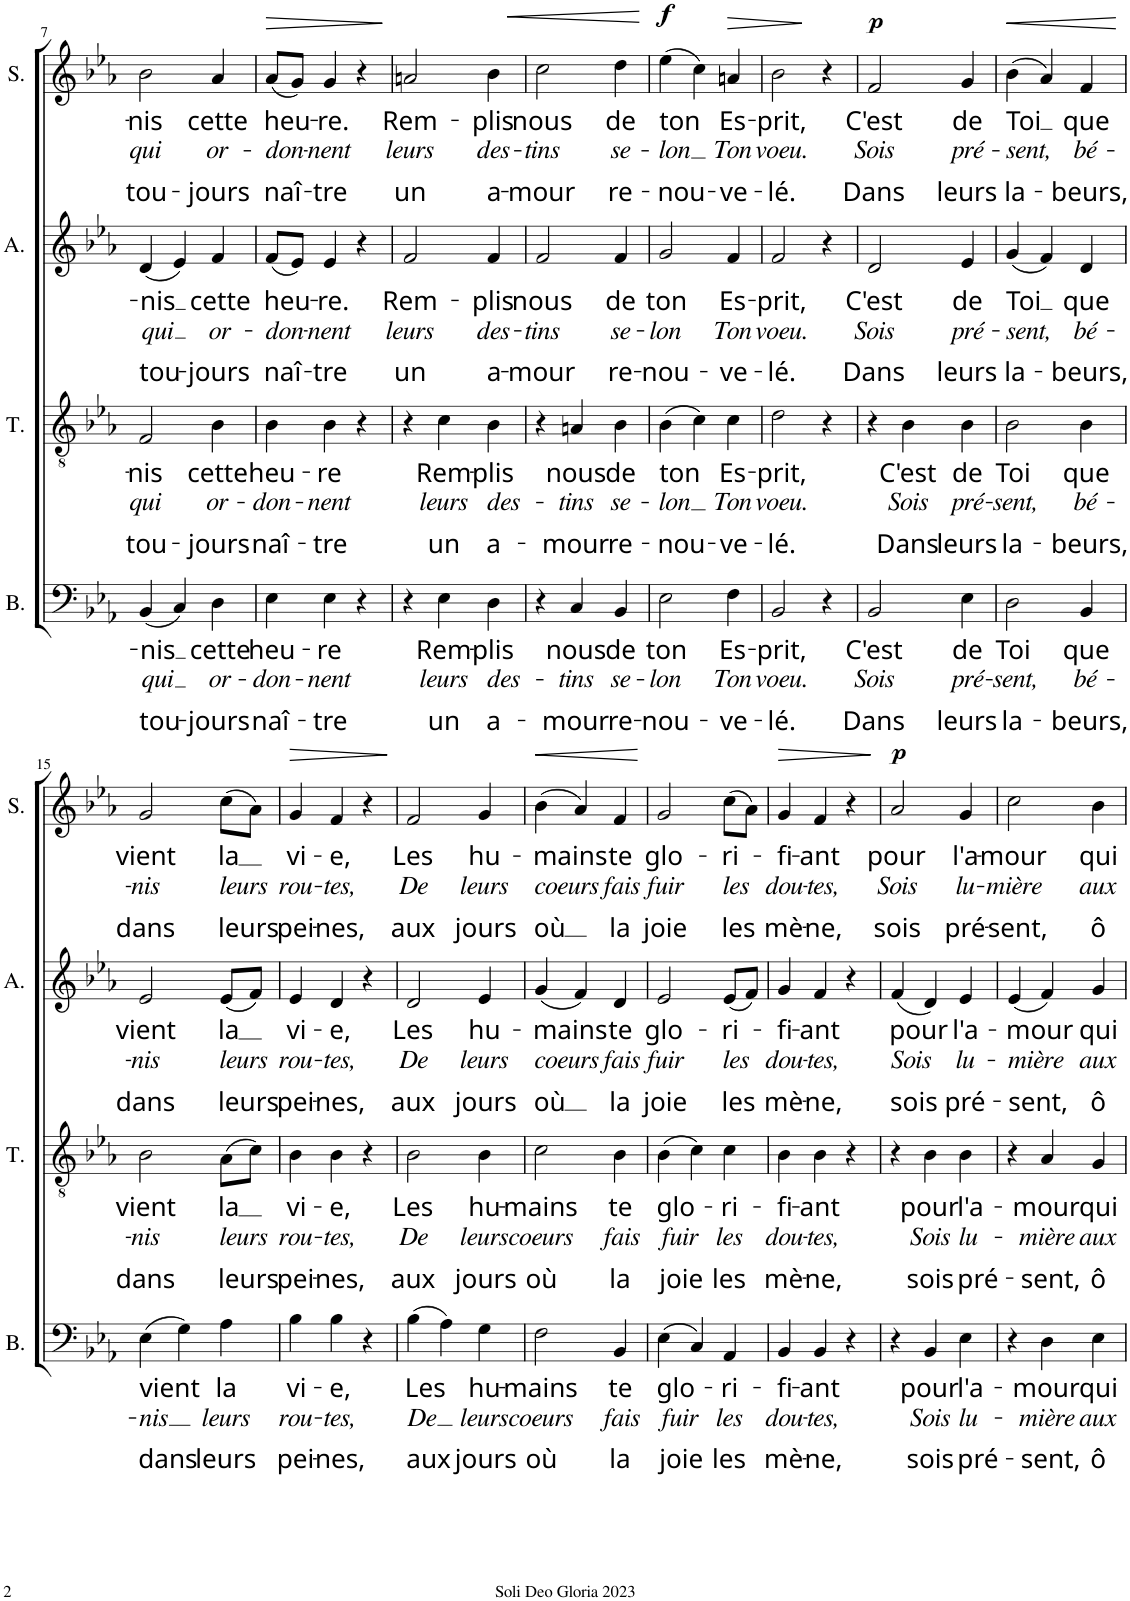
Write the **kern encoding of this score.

**kern	**text	**text	**text	**kern	**text	**text	**text	**kern	**text	**text	**text	**kern	**text	**text	**text	**dynam
*part4	*part4	*part4	*part4	*part3	*part3	*part3	*part3	*part2	*part2	*part2	*part2	*part1	*part1	*part1	*part1	*part1
*staff4	*staff4	*staff4	*staff4	*staff3	*staff3	*staff3	*staff3	*staff2	*staff2	*staff2	*staff2	*staff1	*staff1	*staff1	*staff1	*staff1
*I"Bass	*	*	*	*I"Tenor	*	*	*	*I"Alto	*	*	*	*I"Soprano	*	*	*	*
*I'B.	*	*	*	*I'T.	*	*	*	*I'A.	*	*	*	*I'S.	*	*	*	*
!!LO:PB:g=z
*clefF4	*	*	*	*clefGv2	*	*	*	*clefG2	*	*	*	*clefG2	*	*	*	*
*k[b-e-a-]	*	*	*	*k[b-e-a-]	*	*	*	*k[b-e-a-]	*	*	*	*k[b-e-a-]	*	*	*	*
*M3/4	*	*	*	*M3/4	*	*	*	*M3/4	*	*	*	*M3/4	*	*	*	*
=7	=7	=7	=7	=7	=7	=7	=7	=7	=7	=7	=7	=7	=7	=7	=7	=7
!	!LO:LY:b	!LO:LY:b	!LO:LY:b	!	!LO:LY:b	!LO:LY:b	!LO:LY:b	!	!LO:LY:b	!LO:LY:b	!LO:LY:b	!	!LO:LY:b	!LO:LY:b	!LO:LY:b	!
(4BB-/	-nis	qui	tou-	2F/	-nis	qui	tou-	(4d/	-nis	qui	tou-	2b-\	-nis	qui	tou-	.
4C/)	.	.	.	.	.	.	.	4e-/)	.	.	.	.	.	.	.	.
!	!LO:LY:b	!LO:LY:b	!LO:LY:b	!	!LO:LY:b	!LO:LY:b	!LO:LY:b	!	!LO:LY:b	!LO:LY:b	!LO:LY:b	!	!LO:LY:b	!LO:LY:b	!LO:LY:b	!
4D\	cette	or-	-jours	4B-\	cette	or-	-jours	4f/	cette	or-	-jours	4a-/	cette	or-	-jours	.
=8	=8	=8	=8	=8	=8	=8	=8	=8	=8	=8	=8	=8	=8	=8	=8	=8
!	!LO:LY:b	!LO:LY:b	!LO:LY:b	!	!LO:LY:b	!LO:LY:b	!LO:LY:b	!	!LO:LY:b	!LO:LY:b	!LO:LY:b	!	!LO:LY:b	!LO:LY:b	!LO:LY:b	!LO:HP:b
4E-\	heu-	-don-	naî-	4B-\	heu-	-don-	naî-	(8f/L	heu-	-don-	naî-	(8a-/L	heu-	-don-	naî-	>
.	.	.	.	.	.	.	.	8e-/J)	.	.	.	8g/J)	.	.	.	.
!	!LO:LY:b	!LO:LY:b	!LO:LY:b	!	!LO:LY:b	!LO:LY:b	!LO:LY:b	!	!LO:LY:b	!LO:LY:b	!LO:LY:b	!	!LO:LY:b	!LO:LY:b	!LO:LY:b	!
4E-\	-re	-nent	-tre	4B-\	-re	-nent	-tre	4e-/	-re.	-nent	-tre	4g/	-re.	-nent	-tre	.
4r	.	.	.	4r	.	.	.	4r	.	.	.	4r	.	.	.	.
.	.	.	.	.	.	.	.	.	.	.	.	.	.	.	.	]
=9	=9	=9	=9	=9	=9	=9	=9	=9	=9	=9	=9	=9	=9	=9	=9	=9
!	!	!	!	!	!	!	!	!	!LO:LY:b	!LO:LY:b	!LO:LY:b	!	!LO:LY:b	!LO:LY:b	!LO:LY:b	!
4r	.	.	.	4r	.	.	.	2f/	Rem-	leurs	un	2an/	Rem-	leurs	un	.
!	!LO:LY:b	!LO:LY:b	!LO:LY:b	!	!LO:LY:b	!LO:LY:b	!LO:LY:b	!	!	!	!	!	!	!	!	!
4E-\	Rem-	leurs	un	4c\	Rem-	leurs	un	.	.	.	.	.	.	.	.	.
!	!LO:LY:b	!LO:LY:b	!LO:LY:b	!	!LO:LY:b	!LO:LY:b	!LO:LY:b	!	!LO:LY:b	!LO:LY:b	!LO:LY:b	!	!LO:LY:b	!LO:LY:b	!LO:LY:b	!LO:HP:b
4D\	-plis	des-	a-	4B-\	-plis	des-	a-	4f/	-plis	des-	a-	4b-\	-plis	des-	a-	<
=10	=10	=10	=10	=10	=10	=10	=10	=10	=10	=10	=10	=10	=10	=10	=10	=10
!	!	!	!	!	!	!	!	!	!LO:LY:b	!LO:LY:b	!LO:LY:b	!	!LO:LY:b	!LO:LY:b	!LO:LY:b	!
4r	.	.	.	4r	.	.	.	2f/	nous	-tins	-mour	2cc\	nous	-tins	-mour	.
!	!LO:LY:b	!LO:LY:b	!LO:LY:b	!	!LO:LY:b	!LO:LY:b	!LO:LY:b	!	!	!	!	!	!	!	!	!
4C/	nous	-tins	-mour	4An/	nous	-tins	-mour	.	.	.	.	.	.	.	.	.
!	!LO:LY:b	!LO:LY:b	!LO:LY:b	!	!LO:LY:b	!LO:LY:b	!LO:LY:b	!	!LO:LY:b	!LO:LY:b	!LO:LY:b	!	!LO:LY:b	!LO:LY:b	!LO:LY:b	!
4BB-/	de	se-	re-	4B-\	de	se-	re-	4f/	de	se-	re-	4dd\	de	se-	re-	.
.	.	.	.	.	.	.	.	.	.	.	.	.	.	.	.	[
=11	=11	=11	=11	=11	=11	=11	=11	=11	=11	=11	=11	=11	=11	=11	=11	=11
!	!LO:LY:b	!LO:LY:b	!LO:LY:b	!	!LO:LY:b	!LO:LY:b	!LO:LY:b	!	!LO:LY:b	!LO:LY:b	!LO:LY:b	!	!LO:LY:b	!LO:LY:b	!LO:LY:b	!LO:DY:a
2E-\	ton	-lon	-nou-	(4B-\	ton	-lon	-nou-	2g/	ton	-lon	-nou-	(4ee-\	ton	-lon	-nou-	f
.	.	.	.	4c\)	.	.	.	.	.	.	.	4cc\)	.	.	.	.
!	!LO:LY:b	!LO:LY:b	!LO:LY:b	!	!LO:LY:b	!LO:LY:b	!LO:LY:b	!	!LO:LY:b	!LO:LY:b	!LO:LY:b	!	!LO:LY:b	!LO:LY:b	!LO:LY:b	!LO:HP:b
4F\	Es-	Ton	-ve-	4c\	Es-	Ton	-ve-	4f/	Es-	Ton	-ve-	4an/	Es-	Ton	-ve-	>
=12	=12	=12	=12	=12	=12	=12	=12	=12	=12	=12	=12	=12	=12	=12	=12	=12
!	!LO:LY:b	!LO:LY:b	!LO:LY:b	!	!LO:LY:b	!LO:LY:b	!LO:LY:b	!	!LO:LY:b	!LO:LY:b	!LO:LY:b	!	!LO:LY:b	!LO:LY:b	!LO:LY:b	!
2BB-/	-prit,	voeu.	-lé.	2d\	-prit,	voeu.	-lé.	2f/	-prit,	voeu.	-lé.	2b-\	-prit,	voeu.	-lé.	.
4r	.	.	.	4r	.	.	.	4r	.	.	.	4r	.	.	.	]
=13	=13	=13	=13	=13	=13	=13	=13	=13	=13	=13	=13	=13	=13	=13	=13	=13
!	!LO:LY:b	!LO:LY:b	!LO:LY:b	!	!	!	!	!	!LO:LY:b	!LO:LY:b	!LO:LY:b	!	!LO:LY:b	!LO:LY:b	!LO:LY:b	!LO:DY:a
2BB-/	C'est	Sois	Dans	4r	.	.	.	2d/	C'est	Sois	Dans	2f/	C'est	Sois	Dans	p
!	!	!	!	!	!LO:LY:b	!LO:LY:b	!LO:LY:b	!	!	!	!	!	!	!	!	!
.	.	.	.	4B-\	C'est	Sois	Dans	.	.	.	.	.	.	.	.	.
!	!LO:LY:b	!LO:LY:b	!LO:LY:b	!	!LO:LY:b	!LO:LY:b	!LO:LY:b	!	!LO:LY:b	!LO:LY:b	!LO:LY:b	!	!LO:LY:b	!LO:LY:b	!LO:LY:b	!
4E-\	de	pré-	leurs	4B-\	de	pré-	leurs	4e-/	de	pré-	leurs	4g/	de	pré-	leurs	.
=14	=14	=14	=14	=14	=14	=14	=14	=14	=14	=14	=14	=14	=14	=14	=14	=14
!	!LO:LY:b	!LO:LY:b	!LO:LY:b	!	!LO:LY:b	!LO:LY:b	!LO:LY:b	!	!LO:LY:b	!LO:LY:b	!LO:LY:b	!	!LO:LY:b	!LO:LY:b	!LO:LY:b	!LO:HP:b
2D\	Toi	-sent,	la-	2B-\	Toi	-sent,	la-	(4g/	Toi	-sent,	la-	(4b-\	Toi	-sent,	la-	<
.	.	.	.	.	.	.	.	4f/)	.	.	.	4a-/)	.	.	.	.
!	!LO:LY:b	!LO:LY:b	!LO:LY:b	!	!LO:LY:b	!LO:LY:b	!LO:LY:b	!	!LO:LY:b	!LO:LY:b	!LO:LY:b	!	!LO:LY:b	!LO:LY:b	!LO:LY:b	!
4BB-/	que	bé-	-beurs,	4B-\	que	bé-	-beurs,	4d/	que	bé-	-beurs,	4f/	que	bé-	-beurs,	.
.	.	.	.	.	.	.	.	.	.	.	.	.	.	.	.	[
!!LO:LB:g=z
=15	=15	=15	=15	=15	=15	=15	=15	=15	=15	=15	=15	=15	=15	=15	=15	=15
!	!LO:LY:b	!LO:LY:b	!LO:LY:b	!	!LO:LY:b	!LO:LY:b	!LO:LY:b	!	!LO:LY:b	!LO:LY:b	!LO:LY:b	!	!LO:LY:b	!LO:LY:b	!LO:LY:b	!
(4E-\	vient	-nis	dans	2B-\	vient	-nis	dans	2e-/	vient	-nis	dans	2g/	vient	-nis	dans	.
4G\)	.	.	.	.	.	.	.	.	.	.	.	.	.	.	.	.
!	!LO:LY:b	!LO:LY:b	!LO:LY:b	!	!LO:LY:b	!LO:LY:b	!LO:LY:b	!	!LO:LY:b	!LO:LY:b	!LO:LY:b	!	!LO:LY:b	!LO:LY:b	!LO:LY:b	!
4A-\	la	leurs	leurs	(8A-\L	la	leurs	leurs	(8e-/L	la	leurs	leurs	(8cc\L	la	leurs	leurs	.
.	.	.	.	8c\J)	.	.	.	8f/J)	.	.	.	8a-\J)	.	.	.	.
=16	=16	=16	=16	=16	=16	=16	=16	=16	=16	=16	=16	=16	=16	=16	=16	=16
!	!LO:LY:b	!LO:LY:b	!LO:LY:b	!	!LO:LY:b	!LO:LY:b	!LO:LY:b	!	!LO:LY:b	!LO:LY:b	!LO:LY:b	!	!LO:LY:b	!LO:LY:b	!LO:LY:b	!LO:HP:b
4B-\	vi-	rou-	pei-	4B-\	vi-	rou-	pei-	4e-/	vi-	rou-	pei-	4g/	vi-	rou-	pei-	>
!	!LO:LY:b	!LO:LY:b	!LO:LY:b	!	!LO:LY:b	!LO:LY:b	!LO:LY:b	!	!LO:LY:b	!LO:LY:b	!LO:LY:b	!	!LO:LY:b	!LO:LY:b	!LO:LY:b	!
4B-\	-e,	-tes,	-nes,	4B-\	-e,	-tes,	-nes,	4d/	-e,	-tes,	-nes,	4f/	-e,	-tes,	-nes,	.
4r	.	.	.	4r	.	.	.	4r	.	.	.	4r	.	.	.	.
.	.	.	.	.	.	.	.	.	.	.	.	.	.	.	.	]
=17	=17	=17	=17	=17	=17	=17	=17	=17	=17	=17	=17	=17	=17	=17	=17	=17
!	!LO:LY:b	!LO:LY:b	!LO:LY:b	!	!LO:LY:b	!LO:LY:b	!LO:LY:b	!	!LO:LY:b	!LO:LY:b	!LO:LY:b	!	!LO:LY:b	!LO:LY:b	!LO:LY:b	!
(4B-\	Les	De	aux	2B-\	Les	De	aux	2d/	Les	De	aux	2f/	Les	De	aux	.
4A-\)	.	.	.	.	.	.	.	.	.	.	.	.	.	.	.	.
!	!LO:LY:b	!LO:LY:b	!LO:LY:b	!	!LO:LY:b	!LO:LY:b	!LO:LY:b	!	!LO:LY:b	!LO:LY:b	!LO:LY:b	!	!LO:LY:b	!LO:LY:b	!LO:LY:b	!
4G\	hu-	leurs	jours	4B-\	hu-	leurs	jours	4e-/	hu-	leurs	jours	4g/	hu-	leurs	jours	.
=18	=18	=18	=18	=18	=18	=18	=18	=18	=18	=18	=18	=18	=18	=18	=18	=18
!	!LO:LY:b	!LO:LY:b	!LO:LY:b	!	!LO:LY:b	!LO:LY:b	!LO:LY:b	!	!LO:LY:b	!LO:LY:b	!LO:LY:b	!	!LO:LY:b	!LO:LY:b	!LO:LY:b	!LO:HP:b
2F\	-mains	coeurs	où	2c\	-mains	coeurs	où	(4g/	-mains	coeurs	où	(4b-\	-mains	coeurs	où	<
.	.	.	.	.	.	.	.	4f/)	.	.	.	4a-/)	.	.	.	.
!	!LO:LY:b	!LO:LY:b	!LO:LY:b	!	!LO:LY:b	!LO:LY:b	!LO:LY:b	!	!LO:LY:b	!LO:LY:b	!LO:LY:b	!	!LO:LY:b	!LO:LY:b	!LO:LY:b	!
4BB-/	te	fais	la	4B-\	te	fais	la	4d/	te	fais	la	4f/	te	fais	la	.
.	.	.	.	.	.	.	.	.	.	.	.	.	.	.	.	[
=19	=19	=19	=19	=19	=19	=19	=19	=19	=19	=19	=19	=19	=19	=19	=19	=19
!	!LO:LY:b	!LO:LY:b	!LO:LY:b	!	!LO:LY:b	!LO:LY:b	!LO:LY:b	!	!LO:LY:b	!LO:LY:b	!LO:LY:b	!	!LO:LY:b	!LO:LY:b	!LO:LY:b	!
(4E-\	glo-	fuir	joie	(4B-\	glo-	fuir	joie	2e-/	glo-	fuir	joie	2g/	glo-	fuir	joie	.
4C/)	.	.	.	4c\)	.	.	.	.	.	.	.	.	.	.	.	.
!	!LO:LY:b	!LO:LY:b	!LO:LY:b	!	!LO:LY:b	!LO:LY:b	!LO:LY:b	!	!LO:LY:b	!LO:LY:b	!LO:LY:b	!	!LO:LY:b	!LO:LY:b	!LO:LY:b	!
4AA-/	-ri-	les	les	4c\	-ri-	les	les	(8e-/L	-ri-	les	les	(8cc\L	-ri-	les	les	.
.	.	.	.	.	.	.	.	8f/J)	.	.	.	8a-\J)	.	.	.	.
=20	=20	=20	=20	=20	=20	=20	=20	=20	=20	=20	=20	=20	=20	=20	=20	=20
!	!LO:LY:b	!LO:LY:b	!LO:LY:b	!	!LO:LY:b	!LO:LY:b	!LO:LY:b	!	!LO:LY:b	!LO:LY:b	!LO:LY:b	!	!LO:LY:b	!LO:LY:b	!LO:LY:b	!LO:HP:b
4BB-/	-fi-	dou-	mè-	4B-\	-fi-	dou-	mè-	4g/	-fi-	dou-	mè-	4g/	-fi-	dou-	mè-	>
!	!LO:LY:b	!LO:LY:b	!LO:LY:b	!	!LO:LY:b	!LO:LY:b	!LO:LY:b	!	!LO:LY:b	!LO:LY:b	!LO:LY:b	!	!LO:LY:b	!LO:LY:b	!LO:LY:b	!
4BB-/	-ant	-tes,	-ne,	4B-\	-ant	-tes,	-ne,	4f/	-ant	-tes,	-ne,	4f/	-ant	-tes,	-ne,	.
4r	.	.	.	4r	.	.	.	4r	.	.	.	4r	.	.	.	.
.	.	.	.	.	.	.	.	.	.	.	.	.	.	.	.	]
=21	=21	=21	=21	=21	=21	=21	=21	=21	=21	=21	=21	=21	=21	=21	=21	=21
!	!	!	!	!	!	!	!	!	!LO:LY:b	!LO:LY:b	!LO:LY:b	!	!LO:LY:b	!LO:LY:b	!LO:LY:b	!LO:DY:a
4r	.	.	.	4r	.	.	.	(4f/	pour	Sois	sois	2a-/	pour	Sois	sois	p
!	!LO:LY:b	!LO:LY:b	!LO:LY:b	!	!LO:LY:b	!LO:LY:b	!LO:LY:b	!	!	!	!	!	!	!	!	!
4BB-/	pour	Sois	sois	4B-\	pour	Sois	sois	4d/)	.	.	.	.	.	.	.	.
!	!LO:LY:b	!LO:LY:b	!LO:LY:b	!	!LO:LY:b	!LO:LY:b	!LO:LY:b	!	!LO:LY:b	!LO:LY:b	!LO:LY:b	!	!LO:LY:b	!LO:LY:b	!LO:LY:b	!
4E-\	l'a-	lu-	pré-	4B-\	l'a-	lu-	pré-	4e-/	l'a-	lu-	pré-	4g/	l'a-	lu-	pré-	.
=22	=22	=22	=22	=22	=22	=22	=22	=22	=22	=22	=22	=22	=22	=22	=22	=22
!	!	!	!	!	!	!	!	!	!LO:LY:b	!LO:LY:b	!LO:LY:b	!	!LO:LY:b	!LO:LY:b	!LO:LY:b	!
4r	.	.	.	4r	.	.	.	(4e-/	-mour	-mière	-sent,	2cc\	-mour	-mière	-sent,	.
!	!LO:LY:b	!LO:LY:b	!LO:LY:b	!	!LO:LY:b	!LO:LY:b	!LO:LY:b	!	!	!	!	!	!	!	!	!
4D\	-mour	-mière	-sent,	4A-/	-mour	-mière	-sent,	4f/)	.	.	.	.	.	.	.	.
!	!LO:LY:b	!LO:LY:b	!LO:LY:b	!	!LO:LY:b	!LO:LY:b	!LO:LY:b	!	!LO:LY:b	!LO:LY:b	!LO:LY:b	!	!LO:LY:b	!LO:LY:b	!LO:LY:b	!
4E-\	qui	aux	ô	4G/	qui	aux	ô	4g/	qui	aux	ô	4b-\	qui	aux	ô	.
=	=	=	=	=	=	=	=	=	=	=	=	=	=	=	=	=
*-	*-	*-	*-	*-	*-	*-	*-	*-	*-	*-	*-	*-	*-	*-	*-	*-
